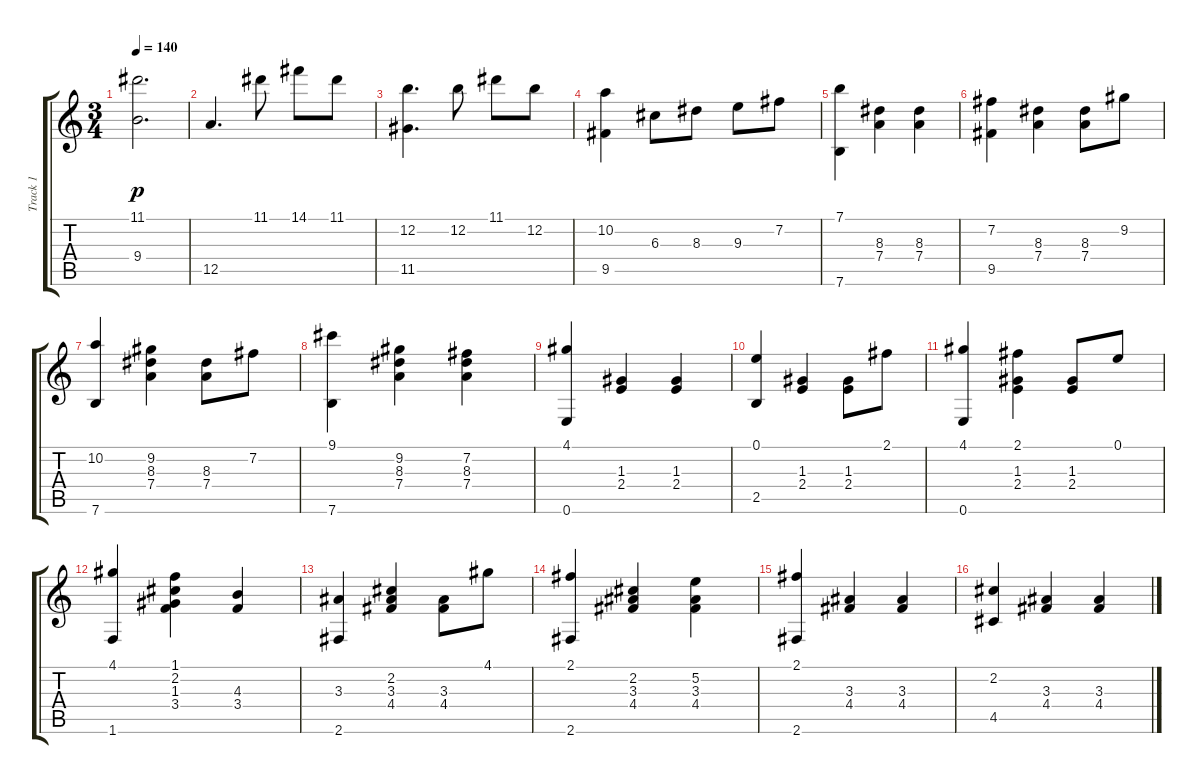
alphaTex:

\track ("Track 1" "Track 1") {instrument acousticguitarnylon}
\staff {score tabs}
\tuning (E4 B3 G3 D3 A2 E2) {hide}
\ts (3 4)
\tempo 140
\clef g2
\ks c
(11.1 9.4).2{d dy p} |
12.5.4{d} 11.1.8 14.1.8 11.1.8 |
(12.2 11.5).4{d} 12.2.8 11.1.8 12.2.8 |
(10.2 9.5).4 6.3.8 8.3.8 9.3.8 7.2.8 |
(7.1 7.6).4 (8.3 7.4).4 (8.3 7.4).4 |
(7.2 9.5).4 (8.3 7.4).4 (8.3 7.4).8 9.2.8 |
(10.2 7.6).4 (9.2 8.3 7.4).4 (8.3 7.4).8 7.2.8 |
(9.1 7.6).4 (9.2 8.3 7.4).4 (7.2 8.3 7.4).4 |
(4.1 0.6).4 (1.3 2.4).4 (1.3 2.4).4 |
(0.1 2.5).4 (1.3 2.4).4 (1.3 2.4).8 2.1.8 |
(4.1 0.6).4 (2.1 1.3 2.4).4 (1.3 2.4).8 0.1.8 |
(4.1 1.6).4 (1.1 2.2 1.3 3.4).4 (4.3 3.4).4 |
(3.3 2.6).4 (2.2 3.3 4.4).4 (3.3 4.4).8 4.1.8 |
(2.1 2.6).4 (2.2 3.3 4.4).4 (5.2 3.3 4.4).4 |
(2.1 2.6).4 (3.3 4.4).4 (3.3 4.4).4 |
(2.2 4.5).4 (3.3 4.4).4 (3.3 4.4).4
